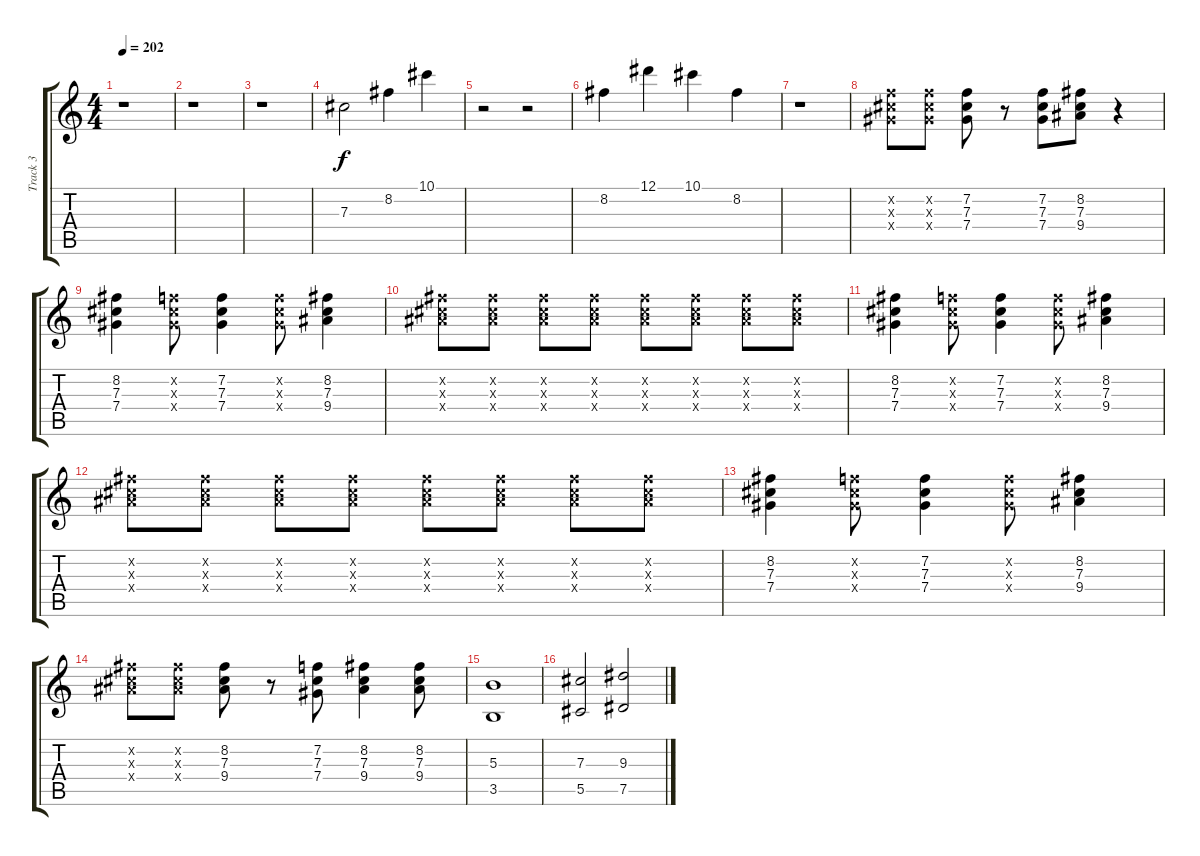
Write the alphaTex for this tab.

\track ("Track 3" "Track 3") {instrument acousticguitarsteel}
\staff {score tabs}
\tuning (Eb4 Bb3 Gb3 Db3 Ab2 Eb2) {hide}
\ts (4 4)
\tempo 202
\clef g2
\ks c
r.1{dy f} |
r.1 |
r.1 |
7.3.2 8.2.4 10.1.4 |
r.2 r.2 |
8.2.4 12.1.4 10.1.4 8.2.4 |
r.1 |
(7.2{x} 7.3{x} 7.4{x}).8 (7.2{x} 7.3{x} 7.4{x}).8 (7.2 7.3 7.4).8 r.8 (7.2 7.3 7.4).8 (8.2 7.3 9.4).8 r.4 |
(8.2 7.3 7.4).4 (7.2{x} 7.3{x} 7.4{x}).8 (7.2 7.3 7.4).4 (7.2{x} 7.3{x} 7.4{x}).8 (8.2 7.3 9.4).4 |
(8.2{x} 7.3{x} 9.4{x}).8 (8.2{x} 7.3{x} 9.4{x}).8 (8.2{x} 7.3{x} 9.4{x}).8 (8.2{x} 7.3{x} 9.4{x}).8 (8.2{x} 7.3{x} 9.4{x}).8 (8.2{x} 7.3{x} 9.4{x}).8 (8.2{x} 7.3{x} 9.4{x}).8 (8.2{x} 7.3{x} 9.4{x}).8 |
(8.2 7.3 7.4).4 (7.2{x} 7.3{x} 7.4{x}).8 (7.2 7.3 7.4).4 (7.2{x} 7.3{x} 7.4{x}).8 (8.2 7.3 9.4).4 |
(8.2{x} 7.3{x} 9.4{x}).8 (8.2{x} 7.3{x} 9.4{x}).8 (8.2{x} 7.3{x} 9.4{x}).8 (8.2{x} 7.3{x} 9.4{x}).8 (8.2{x} 7.3{x} 9.4{x}).8 (8.2{x} 7.3{x} 9.4{x}).8 (8.2{x} 7.3{x} 9.4{x}).8 (8.2{x} 7.3{x} 9.4{x}).8 |
(8.2 7.3 7.4).4 (7.2{x} 7.3{x} 7.4{x}).8 (7.2 7.3 7.4).4 (7.2{x} 7.3{x} 7.4{x}).8 (8.2 7.3 9.4).4 |
(8.2{x} 7.3{x} 9.4{x}).8 (8.2{x} 7.3{x} 9.4{x}).8 (8.2 7.3 9.4).8 r.8 (7.2 7.3 7.4).8 (8.2 7.3 9.4).4 (8.2 7.3 9.4).8 |
(5.3 3.5).1 |
(7.3 5.5).2 (9.3 7.5).2
